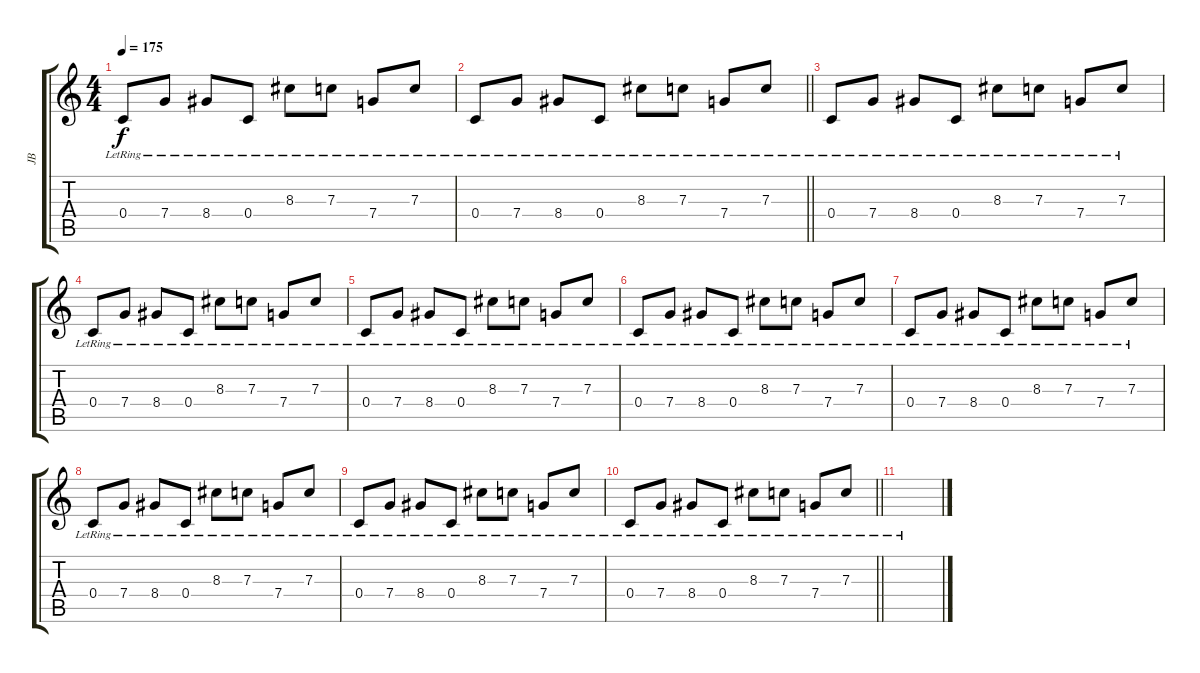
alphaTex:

\track ("JB" "JB") {instrument acousticguitarsteel}
\staff {score tabs}
\tuning (D4 A3 F3 C3 G2 C2) {hide}
\ts (4 4)
\tempo 175
\clef g2
\ks c
0.4{lr}.8{dy f} 7.4{lr}.8 8.4{lr}.8 0.4{lr}.8 8.3{lr}.8 7.3{lr}.8 7.4{lr}.8 7.3{lr}.8 |
\barLineRight lightlight
0.4{lr}.8 7.4{lr}.8 8.4{lr}.8 0.4{lr}.8 8.3{lr}.8 7.3{lr}.8 7.4{lr}.8 7.3{lr}.8 |
\section ("" "")
0.4{lr}.8 7.4{lr}.8 8.4{lr}.8 0.4{lr}.8 8.3{lr}.8 7.3{lr}.8 7.4{lr}.8 7.3{lr}.8 |
0.4{lr}.8 7.4{lr}.8 8.4{lr}.8 0.4{lr}.8 8.3{lr}.8 7.3{lr}.8 7.4{lr}.8 7.3{lr}.8 |
0.4{lr}.8 7.4{lr}.8 8.4{lr}.8 0.4{lr}.8 8.3{lr}.8 7.3{lr}.8 7.4{lr}.8 7.3{lr}.8 |
0.4{lr}.8 7.4{lr}.8 8.4{lr}.8 0.4{lr}.8 8.3{lr}.8 7.3{lr}.8 7.4{lr}.8 7.3{lr}.8 |
0.4{lr}.8 7.4{lr}.8 8.4{lr}.8 0.4{lr}.8 8.3{lr}.8 7.3{lr}.8 7.4{lr}.8 7.3{lr}.8 |
0.4{lr}.8 7.4{lr}.8 8.4{lr}.8 0.4{lr}.8 8.3{lr}.8 7.3{lr}.8 7.4{lr}.8 7.3{lr}.8 |
0.4{lr}.8 7.4{lr}.8 8.4{lr}.8 0.4{lr}.8 8.3{lr}.8 7.3{lr}.8 7.4{lr}.8 7.3{lr}.8 |
\barLineRight lightlight
0.4{lr}.8 7.4{lr}.8 8.4{lr}.8 0.4{lr}.8 8.3{lr}.8 7.3{lr}.8 7.4{lr}.8 7.3{lr}.8 |
\section ("" "")
